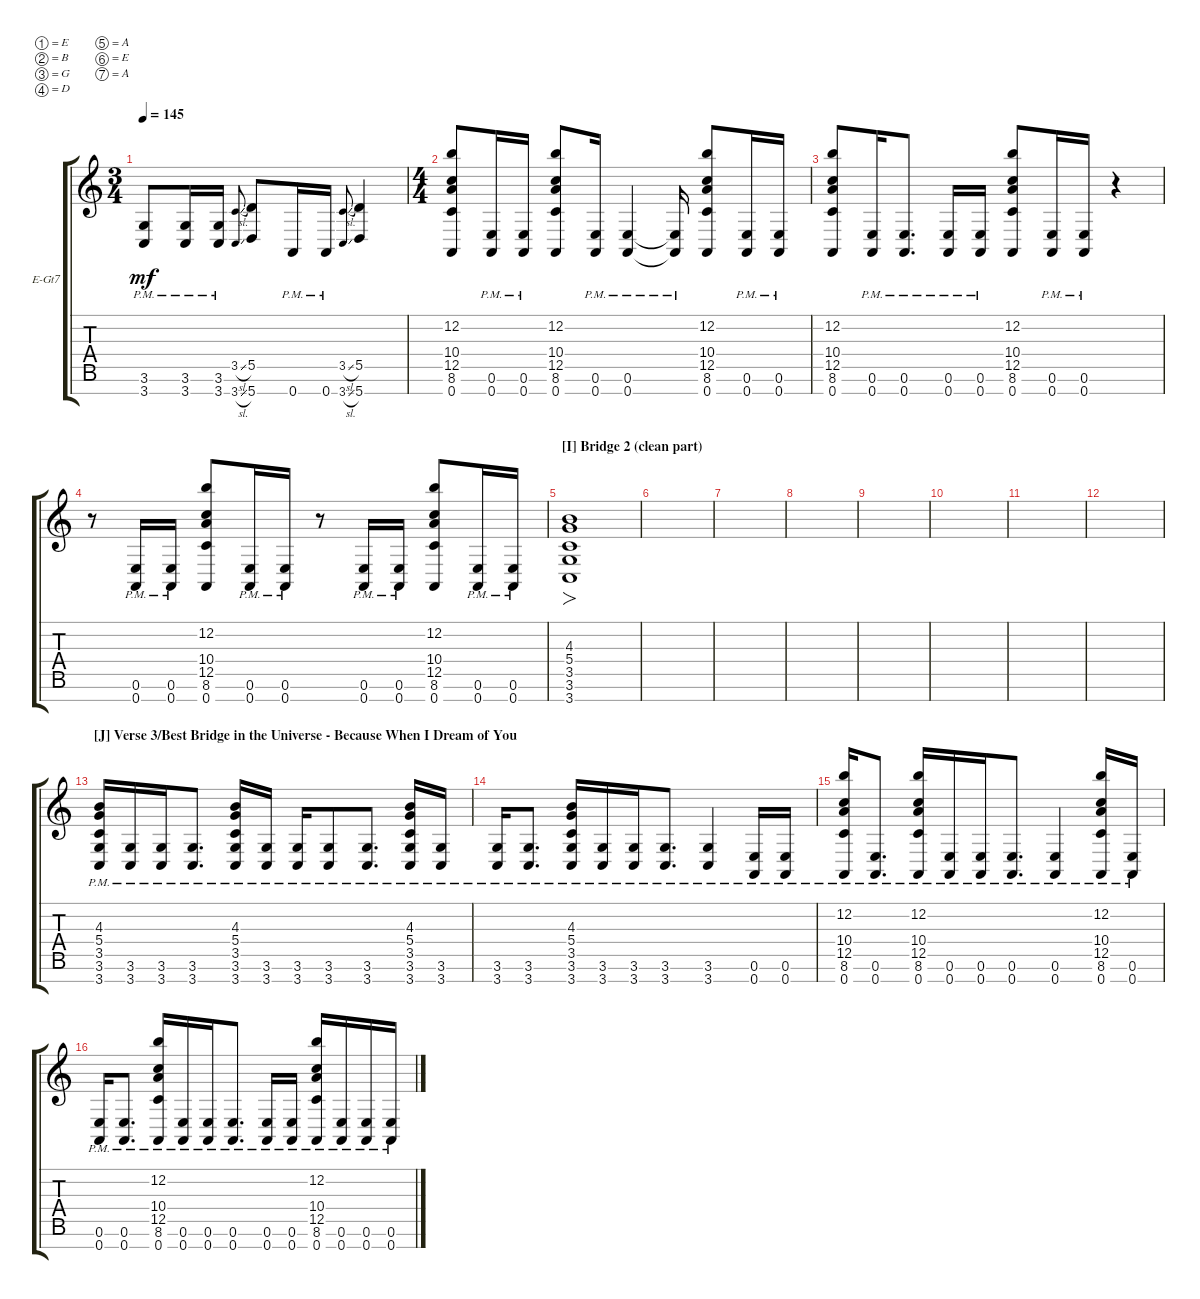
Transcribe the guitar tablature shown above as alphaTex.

\defaultSystemsLayout 4
\bracketExtendMode groupsimilarinstruments
\firstSystemTrackNameOrientation horizontal
\otherSystemsTrackNameOrientation horizontal
\track ("Dan Braunstein" "E-Gt7") {instrument distortionguitar}
\staff {score tabs}
\tuning (E4 B3 G3 D3 A2 E2 A1)
\ts (3 4)
\tempo 145
\clef g2
\ks c
(3.7{pm t} 3.6{pm t}).8{dy mf} (3.7{pm} 3.6{pm}).16 (3.6{pm} 3.7{pm}).16 (3.7{sl} 3.5{sl}).8{gr onbeat} (5.7 5.5).8 0.7{pm}.16 0.7{pm}.16 (3.7{sl} 3.5{sl}).8{gr onbeat} (5.7 5.5).4 |
\ts (4 4)
(0.7 8.6 12.2 10.4 12.5).8 (0.7{pm} 0.6{pm}).16 (0.7{pm} 0.6{pm}).16 (0.7 8.6 12.5 10.4 12.2).8 (0.7{pm} 0.6{pm}).16 (0.7{pm} 0.6{pm}).4 (0.7{pm t} 0.6{pm t}).16 (0.7 8.6 12.2 10.4 12.5).8 (0.7{pm} 0.6{pm}).16 (0.7{pm} 0.6{pm}).16 |
(0.7 8.6 12.5 10.4 12.2).8 (0.7{pm} 0.6{pm}).16 (0.7{pm} 0.6{pm}).8{d} (0.7{pm} 0.6{pm}).16 (0.7{pm} 0.6{pm}).16 (0.7 8.6 12.5 10.4 12.2).8 (0.7{pm} 0.6{pm}).16 (0.7{pm} 0.6{pm}).16 r.4 |
r.8 (0.7{pm} 0.6{pm}).16 (0.7{pm} 0.6{pm}).16 (0.7 8.6 12.5 10.4 12.2).8 (0.7{pm} 0.6{pm}).16 (0.7{pm} 0.6{pm}).16 r.8 (0.7{pm} 0.6{pm}).16 (0.7{pm} 0.6{pm}).16 (0.7 8.6 12.5 10.4 12.2).8 (0.7{pm} 0.6{pm}).16 (0.7{pm} 0.6{pm}).16 |
\section ("I" "Bridge 2 (clean part)")
(3.7 3.6 3.5 5.4 4.3).1{fo} |
|
|
|
|
|
|
|
\section ("J" "Verse 3/Best Bridge in the Universe - Because When I Dream of You")
(3.7{pm} 3.6{pm} 3.5{pm} 5.4{pm} 4.3{pm}).16 (3.6{pm} 3.7{pm}).16 (3.7{pm} 3.6{pm}).16 (3.7{pm} 3.6{pm}).8{d} (3.7{pm} 3.6{pm} 3.5 5.4 4.3).16 (3.7{pm} 3.6{pm}).16 (3.7{pm} 3.6{pm}).16 (3.7{pm} 3.6{pm}).8 (3.7{pm} 3.6{pm}).8{d} (3.7{pm} 3.6{pm} 3.5{pm} 5.4{pm} 4.3{pm}).16 (3.7{pm} 3.6{pm}).16 |
(3.7{pm} 3.6{pm}).16 (3.7{pm} 3.6{pm}).8{d} (3.7{pm} 3.6{pm} 3.5 5.4 4.3).16 (3.7{pm} 3.6{pm}).16 (3.7{pm} 3.6{pm}).16 (3.7{pm} 3.6{pm}).8{d} (3.7{pm} 3.6{pm}).4 (0.7{pm} 0.6{pm}).16 (0.7{pm} 0.6{pm}).16 |
(0.7{pm} 8.6{pm} 12.5{pm} 10.4{pm} 12.2{pm}).16 (0.7{pm} 0.6{pm}).8{d} (0.7{pm} 8.6{pm} 12.5{pm} 10.4{pm} 12.2{pm}).16 (0.7{pm} 0.6{pm}).16 (0.7{pm} 0.6{pm}).16 (0.7{pm} 0.6{pm}).8{d} (0.7{pm} 0.6{pm}).4 (0.7{pm} 8.6{pm} 12.5{pm} 10.4{pm} 12.2{pm}).16 (0.7{pm} 0.6{pm}).16 |
(0.7{pm} 0.6{pm}).16 (0.7{pm} 0.6{pm}).8{d} (0.7{pm} 8.6{pm} 12.5{pm} 10.4{pm} 12.2{pm}).16 (0.7{pm} 0.6{pm}).16 (0.7{pm} 0.6{pm}).16 (0.7{pm} 0.6{pm}).8{d} (0.7{pm} 0.6{pm}).16 (0.7{pm} 0.6{pm}).16 (0.7{pm} 8.6{pm} 12.5{pm} 10.4{pm} 12.2{pm}).16 (0.7{pm} 0.6{pm}).16 (0.7{pm} 0.6{pm}).16 (0.7{pm} 0.6{pm}).16
